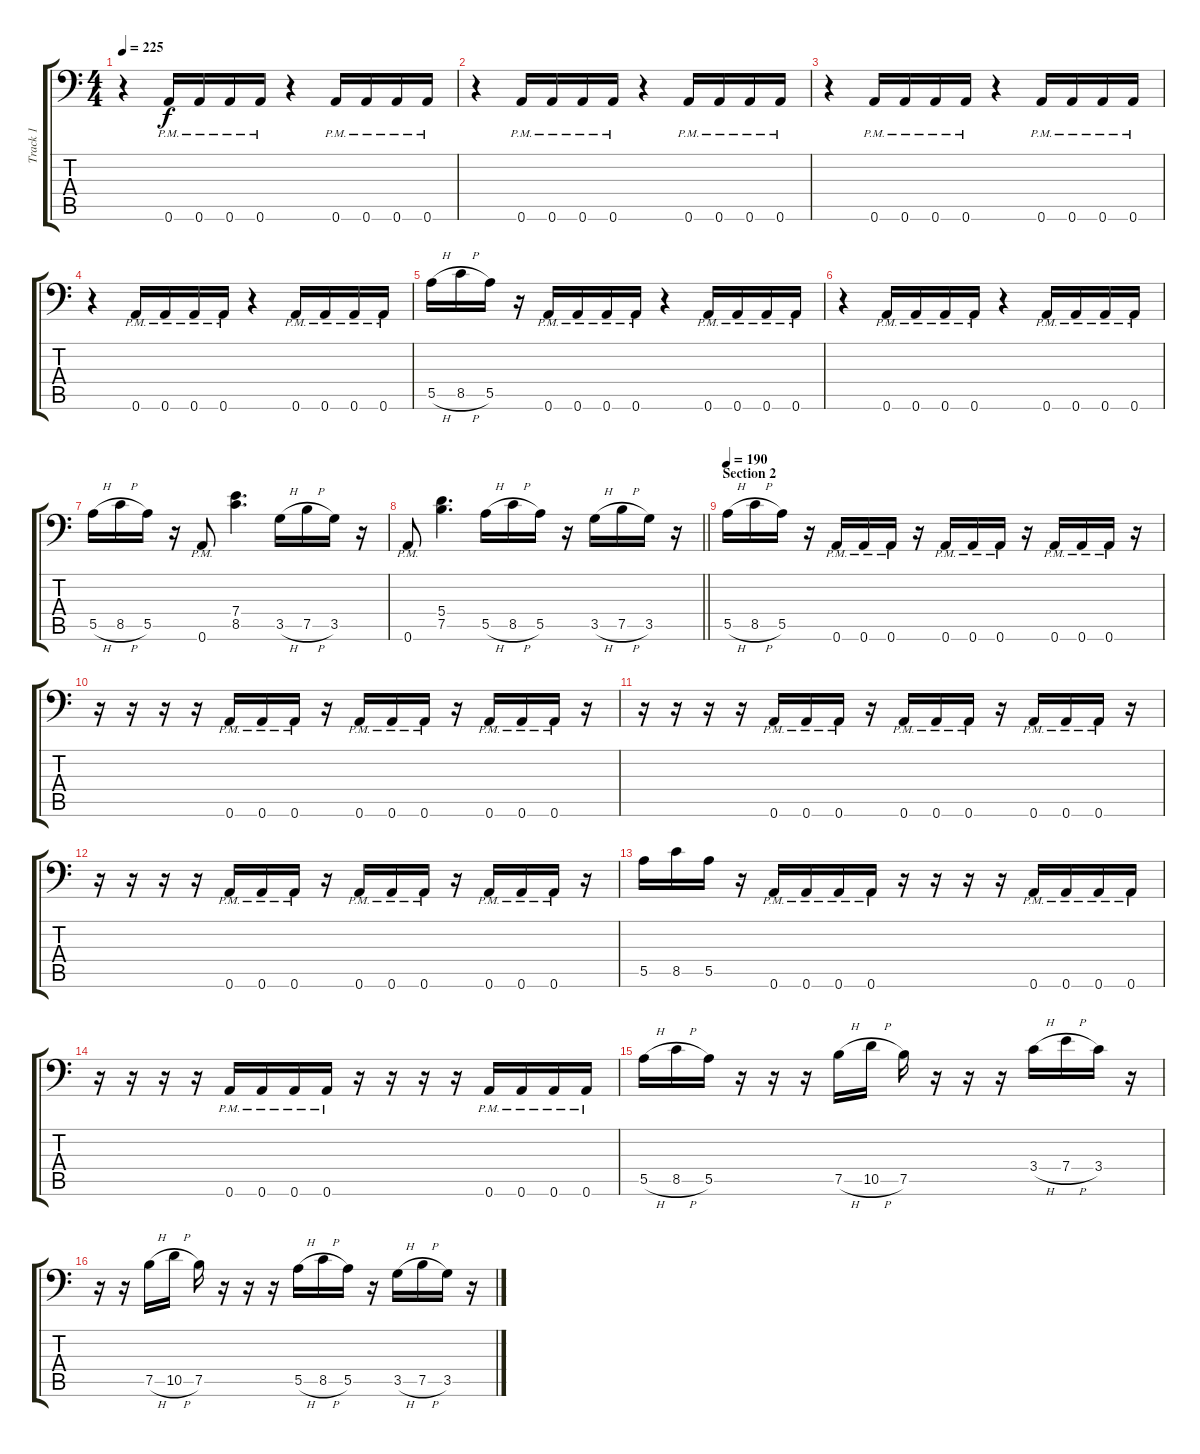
\track ("Track 1" "Track 1") {instrument distortionguitar}
\staff {score tabs}
\tuning (B3 Gb3 D3 A2 E2 A1) {hide}
\ts (4 4)
\tempo 225
\clef f4
\ks c
r.4{dy f} 0.6{pm}.16 0.6{pm}.16 0.6{pm}.16 0.6{pm}.16 r.4 0.6{pm}.16 0.6{pm}.16 0.6{pm}.16 0.6{pm}.16 |
r.4 0.6{pm}.16 0.6{pm}.16 0.6{pm}.16 0.6{pm}.16 r.4 0.6{pm}.16 0.6{pm}.16 0.6{pm}.16 0.6{pm}.16 |
r.4 0.6{pm}.16 0.6{pm}.16 0.6{pm}.16 0.6{pm}.16 r.4 0.6{pm}.16 0.6{pm}.16 0.6{pm}.16 0.6{pm}.16 |
r.4 0.6{pm}.16 0.6{pm}.16 0.6{pm}.16 0.6{pm}.16 r.4 0.6{pm}.16 0.6{pm}.16 0.6{pm}.16 0.6{pm}.16 |
5.5{h}.16 8.5{h}.16 5.5.16 r.16 0.6{pm}.16 0.6{pm}.16 0.6{pm}.16 0.6{pm}.16 r.4 0.6{pm}.16 0.6{pm}.16 0.6{pm}.16 0.6{pm}.16 |
r.4 0.6{pm}.16 0.6{pm}.16 0.6{pm}.16 0.6{pm}.16 r.4 0.6{pm}.16 0.6{pm}.16 0.6{pm}.16 0.6{pm}.16 |
5.5{h}.16 8.5{h}.16 5.5.16 r.16 0.6{pm}.8 (7.4 8.5).4{d} 3.5{h}.16 7.5{h}.16 3.5.16 r.16 |
\barLineRight lightlight
0.6{pm}.8 (5.4 7.5).4{d} 5.5{h}.16 8.5{h}.16 5.5.16 r.16 3.5{h}.16 7.5{h}.16 3.5.16 r.16 |
\section ("" "Section 2")
\tempo 190
5.5{h}.16 8.5{h}.16 5.5.16 r.16 0.6{pm}.16 0.6{pm}.16 0.6{pm}.16 r.16 0.6{pm}.16 0.6{pm}.16 0.6{pm}.16 r.16 0.6{pm}.16 0.6{pm}.16 0.6{pm}.16 r.16 |
r.16 r.16 r.16 r.16 0.6{pm}.16 0.6{pm}.16 0.6{pm}.16 r.16 0.6{pm}.16 0.6{pm}.16 0.6{pm}.16 r.16 0.6{pm}.16 0.6{pm}.16 0.6{pm}.16 r.16 |
r.16 r.16 r.16 r.16 0.6{pm}.16 0.6{pm}.16 0.6{pm}.16 r.16 0.6{pm}.16 0.6{pm}.16 0.6{pm}.16 r.16 0.6{pm}.16 0.6{pm}.16 0.6{pm}.16 r.16 |
r.16 r.16 r.16 r.16 0.6{pm}.16 0.6{pm}.16 0.6{pm}.16 r.16 0.6{pm}.16 0.6{pm}.16 0.6{pm}.16 r.16 0.6{pm}.16 0.6{pm}.16 0.6{pm}.16 r.16 |
5.5.16 8.5.16 5.5.16 r.16 0.6{pm}.16 0.6{pm}.16 0.6{pm}.16 0.6{pm}.16 r.16 r.16 r.16 r.16 0.6{pm}.16 0.6{pm}.16 0.6{pm}.16 0.6{pm}.16 |
r.16 r.16 r.16 r.16 0.6{pm}.16 0.6{pm}.16 0.6{pm}.16 0.6{pm}.16 r.16 r.16 r.16 r.16 0.6{pm}.16 0.6{pm}.16 0.6{pm}.16 0.6{pm}.16 |
5.5{h}.16 8.5{h}.16 5.5.16 r.16 r.16 r.16 7.5{h}.16 10.5{h}.16 7.5.16 r.16 r.16 r.16 3.4{h}.16 7.4{h}.16 3.4.16 r.16 |
r.16 r.16 7.5{h}.16 10.5{h}.16 7.5.16 r.16 r.16 r.16 5.5{h}.16 8.5{h}.16 5.5.16 r.16 3.5{h}.16 7.5{h}.16 3.5.16 r.16
